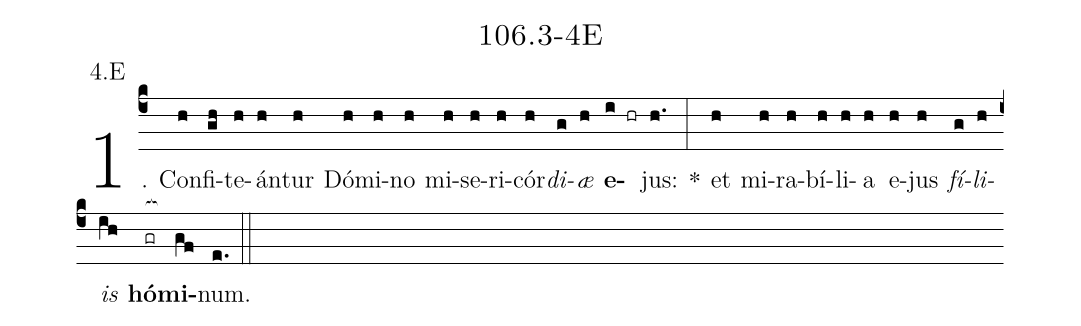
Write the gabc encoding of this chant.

name: 106.3-4E;
annotation: 4.E;
%%
(c4)1. Con(h)fi(gh)te(h)án(h)tur(h) Dó(h)mi(h)no(h) mi(h)se(h)ri(h)cór(h)<i>di</i>(g)<i>æ</i>(h) <b>e</b>(i hr)jus:(h.) *(:) et(h) mi(h)ra(h)bí(h)li(h)a(h) e(h)jus(h) <i>fí</i>(g)<i>li</i>(h)<i>is</i>(ih) <b>hó</b>(gr[ocb:1{])<b>mi</b>(gf[ocb:0}])num.(e.) (::)
